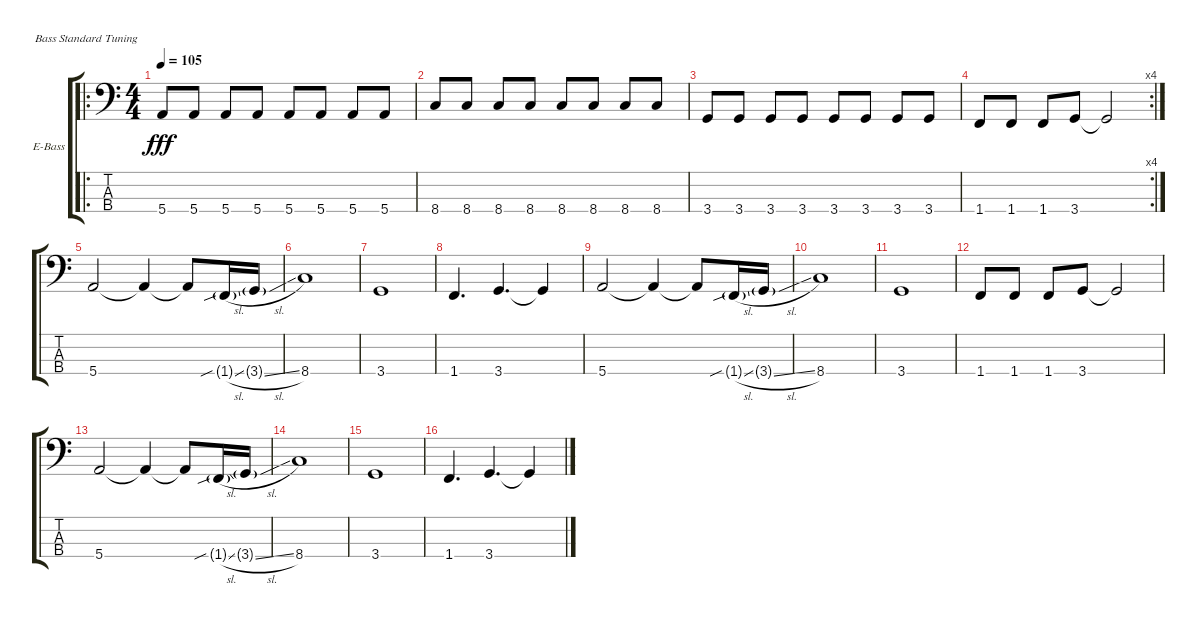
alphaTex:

\defaultSystemsLayout 4
\bracketExtendMode groupsimilarinstruments
\firstSystemTrackNameOrientation horizontal
\otherSystemsTrackNameOrientation horizontal
\track ("Electric Bass" "E-Bass") {instrument electricbassfinger}
\staff {score tabs}
\tuning (G2 D2 A1 E1)
\ro
\ts (4 4)
\tempo 105
\clef f4
\scale
0.333333
\ks c
5.4.8{dy fff} 5.4.8 5.4.8 5.4.8 5.4.8 5.4.8 5.4.8 5.4.8 |
\scale
0.333333 8.4.8 8.4.8 8.4.8 8.4.8 8.4.8 8.4.8 8.4.8 8.4.8 |
\scale
0.333333 3.4.8 3.4.8 3.4.8 3.4.8 3.4.8 3.4.8 3.4.8 3.4.8 |
\rc 4
\scale
0.333333 1.4.8 1.4.8 1.4.8 3.4.8 3.4{t}.2 |
\scale
0.333333 5.4.2 5.4{t}.4 5.4{t}.8 1.4{sib sl g}.16 3.4{sl g}.16 |
\scale
0.333333 8.4.1 |
\scale
0.333333 3.4.1 |
\scale
0.333333 1.4.4{d} 3.4.4{d} 3.4{t}.4 |
\scale
0.333333 5.4.2 5.4{t}.4 5.4{t}.8 1.4{sib sl g}.16 3.4{sl g}.16 |
\scale
0.333333 8.4.1 |
\scale
0.333333 3.4.1 |
\scale
0.333333 1.4.8 1.4.8 1.4.8 3.4.8 3.4{t}.2 |
5.4.2 5.4{t}.4 5.4{t}.8 1.4{sib sl g}.16 3.4{sl g}.16 |
8.4.1 |
3.4.1 |
1.4.4{d} 3.4.4{d} 3.4{t}.4
